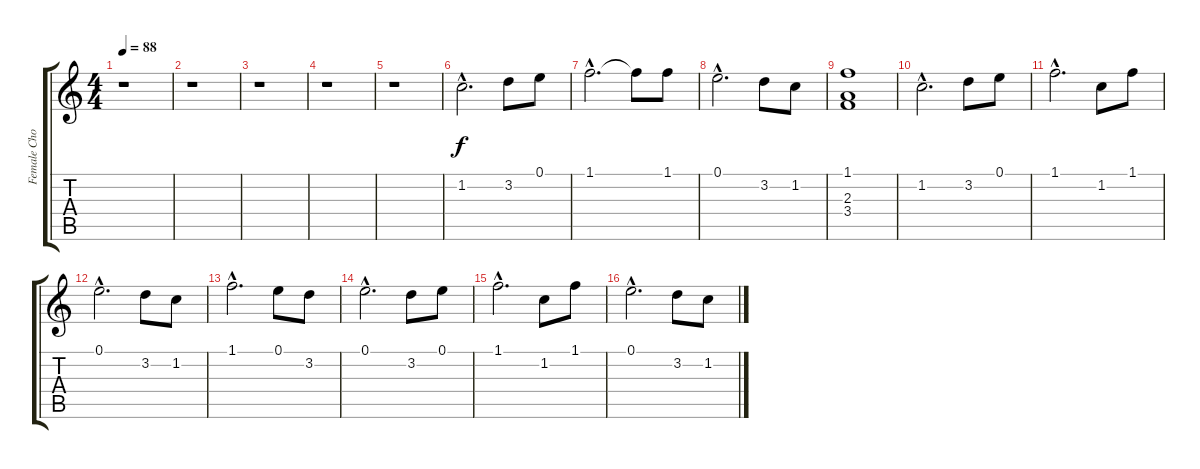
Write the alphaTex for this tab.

\track ("Female Chorus" "Female Cho") {instrument choiraahs}
\staff {score tabs}
\tuning (E5 B4 G4 D4 A3 E3) {hide}
\ts (4 4)
\tempo 88
\clef g2
\ks c
r.1{dy f} |
r.1 |
r.1 |
r.1 |
r.1 |
1.2{hac}.2{d} 3.2.8 0.1.8 |
1.1{hac}.2{d} 1.1{t}.8 1.1.8 |
0.1{hac}.2{d} 3.2.8 1.2.8 |
(1.1 2.3 3.4).1 |
1.2{hac}.2{d volume 13} 3.2.8 0.1.8 |
1.1{hac}.2{d} 1.2.8 1.1.8 |
0.1{hac}.2{d} 3.2.8 1.2.8 |
1.1{hac}.2{d} 0.1.8 3.2.8 |
0.1{hac}.2{d} 3.2.8 0.1.8 |
1.1{hac}.2{d} 1.2.8 1.1.8 |
0.1{hac}.2{d} 3.2.8 1.2.8
